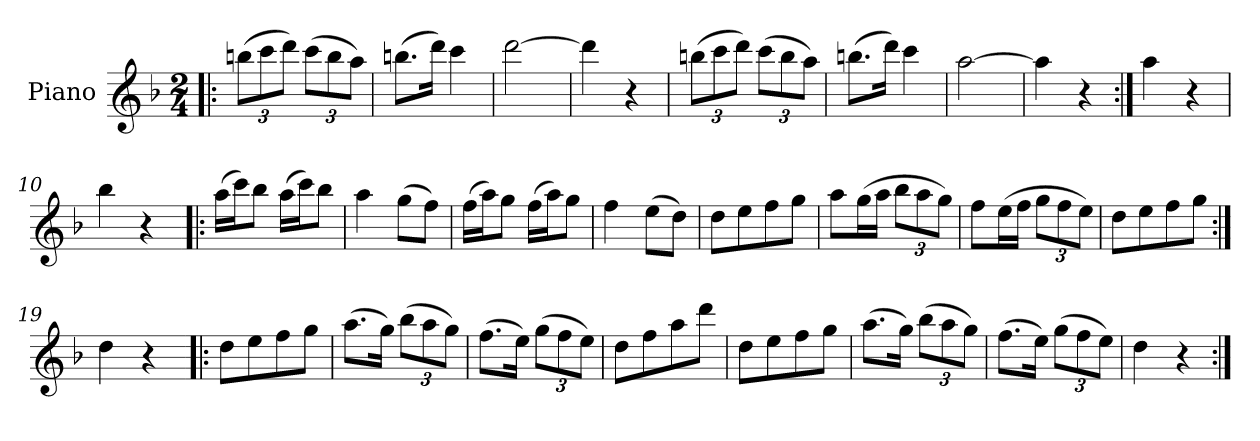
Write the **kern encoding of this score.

**kern
*part1
*staff1
*I"Piano
*I'Pno.
*clefG2
*k[b-]
*d:
*M2/4
*Xbrackettup
=1!|:
(>12bbn\L
12ccc\
12ddd\J)
(>12ccc\L
12bb\
12aa\J)
=2
(>8.bbn\L
16ddd\Jk)
4ccc\
=3
[2ddd\
=4
4ddd\]
4r
=5
(>12bbn\L
12ccc\
12ddd\J)
(>12ccc\L
12bb\
12aa\J)
!!LO:LB:g=z
=6
(>8.bbn\L
16ddd\Jk)
4ccc\
=7
[2aa\
=8
4aa\]
4r
=9:|!
4aa\
4r
=10
4bb-\
4r
=11!|:
(>16aa\LL
16ccc\J)
8bb-\J
(>16aa\LL
16ccc\J)
8bb-\J
=12
4aa\
(>8gg\L
8ff\J)
!!LO:LB:g=z
=13
(>16ff\LL
16aa\J)
8gg\J
(>16ff\LL
16aa\J)
8gg\J
=14
4ff\
(>8ee\L
8dd\J)
=15
8dd\L
8ee\
8ff\
8gg\J
=16
8aa\L
(>16gg\L
16aa\JJ
12bb-\L
12aa\
12gg\J)
=17
8ff\L
(>16ee\L
16ff\JJ
12gg\L
12ff\
12ee\J)
!!LO:LB:g=z
=18
8dd\L
8ee\
8ff\
8gg\J
=19:|!
4dd\
4r
=20!|:
8dd\L
8ee\
8ff\
8gg\J
=21
(>8.aa\L
16gg\Jk)
(>12bb-\L
12aa\
12gg\J)
=22
(>8.ff\L
16ee\Jk)
(>12gg\L
12ff\
12ee\J)
!!LO:LB:g=z
=23
8dd\L
8ff\
8aa\
8ddd\J
=24
8dd\L
8ee\
8ff\
8gg\J
=25
(>8.aa\L
16gg\Jk)
(>12bb-\L
12aa\
12gg\J)
=26
(>8.ff\L
16ee\Jk)
(>12gg\L
12ff\
12ee\J)
=27
4dd\
4r
=:|!
*-
